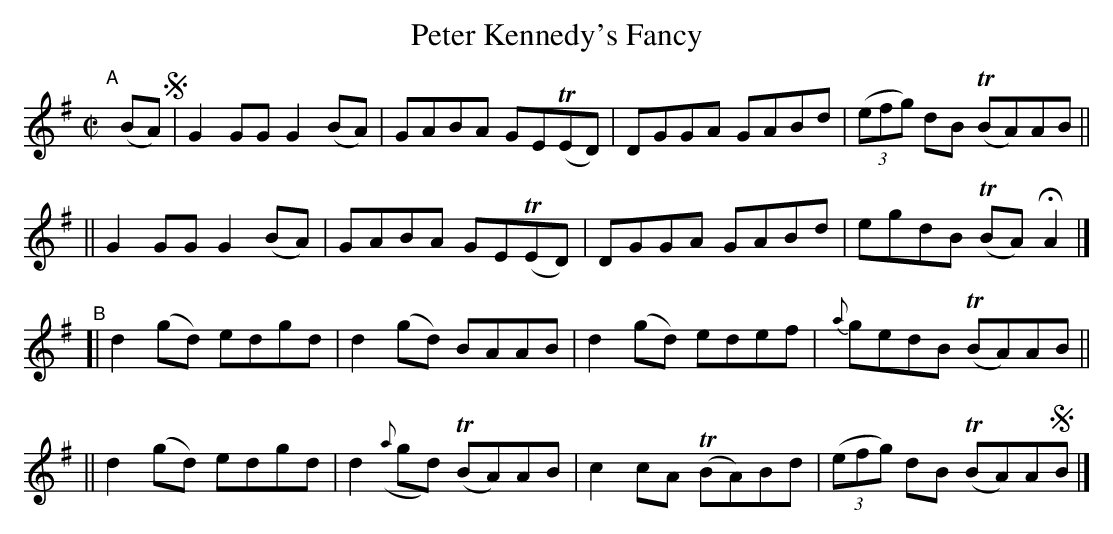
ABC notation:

X:1
T: Peter Kennedy's Fancy
M: C|
L: 1/8
K: G
"^A"[|] (BA) !segno!\
|  G2GG G2(BA) | GABA GE(TED) | DGGA GABd | (3(efg) dB (TBA)AB ||
|| G2GG G2(BA) | GABA GE(TED) | DGGA GABd | egdB (TBA)HA2 |]
"^B"\
[| d2(gd) edgd | d2    (gd)    BAAB | d2(gd) edef | {a}gedB (TBA)AB ||
|| d2(gd) edgd | d2 ({a}gd) (TBA)AB | c2cA (TBA)Bd | (3(efg) dB (TBA)A!segno!B |]
